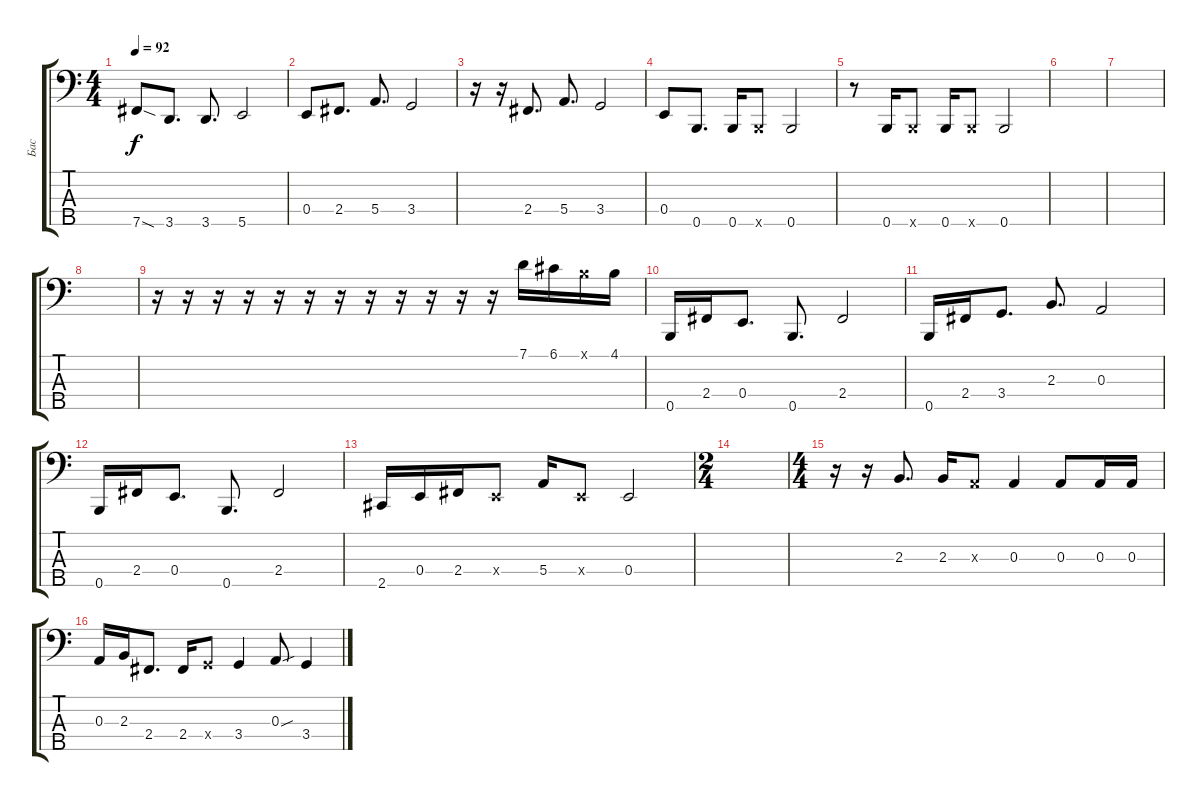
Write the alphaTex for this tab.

\track ("Бас" "Бас") {instrument electricbassfinger}
\staff {score tabs}
\tuning (G2 D2 A1 E1 B0) {hide}
\ts (4 4)
\tempo 92
\clef f4
\ks c
7.5{sod}.8{dy f} 3.5.8{d} 3.5.8{d} 5.5.2 |
0.4.8 2.4.8{d} 5.4.8{d} 3.4.2 |
r.16 r.16 2.4.8{d} 5.4.8{d} 3.4.2 |
0.4.8 0.5.8{d} 0.5.16 0.5{x}.8 0.5.2 |
r.8 0.5.16 0.5{x}.8 0.5.16 0.5{x}.8 0.5.2 |
|
|
|
r.16 r.16 r.16 r.16 r.16 r.16 r.16 r.16 r.16 r.16 r.16 r.16 7.1.16 6.1.16 4.1{x}.16 4.1.16 |
0.5.16 2.4.16 0.4.8{d} 0.5.8{d} 2.4.2 |
0.5.16 2.4.16 3.4.8{d} 2.3.8{d} 0.3.2 |
0.5.16 2.4.16 0.4.8{d} 0.5.8{d} 2.4.2 |
2.5.16 0.4.16 2.4.16 0.4{x}.8 5.4.16 0.4{x}.8 0.4.2 |
\ts (2 4)
|
\ts (4 4)
r.16 r.16 2.3.8{d} 2.3.16 0.3{x}.8 0.3.4 0.3.8 0.3.16 0.3.16 |
0.3.16 2.3.16 2.4.8{d} 2.4.16 3.4{x}.8 3.4.4 0.3{sou}.8 3.4.4
